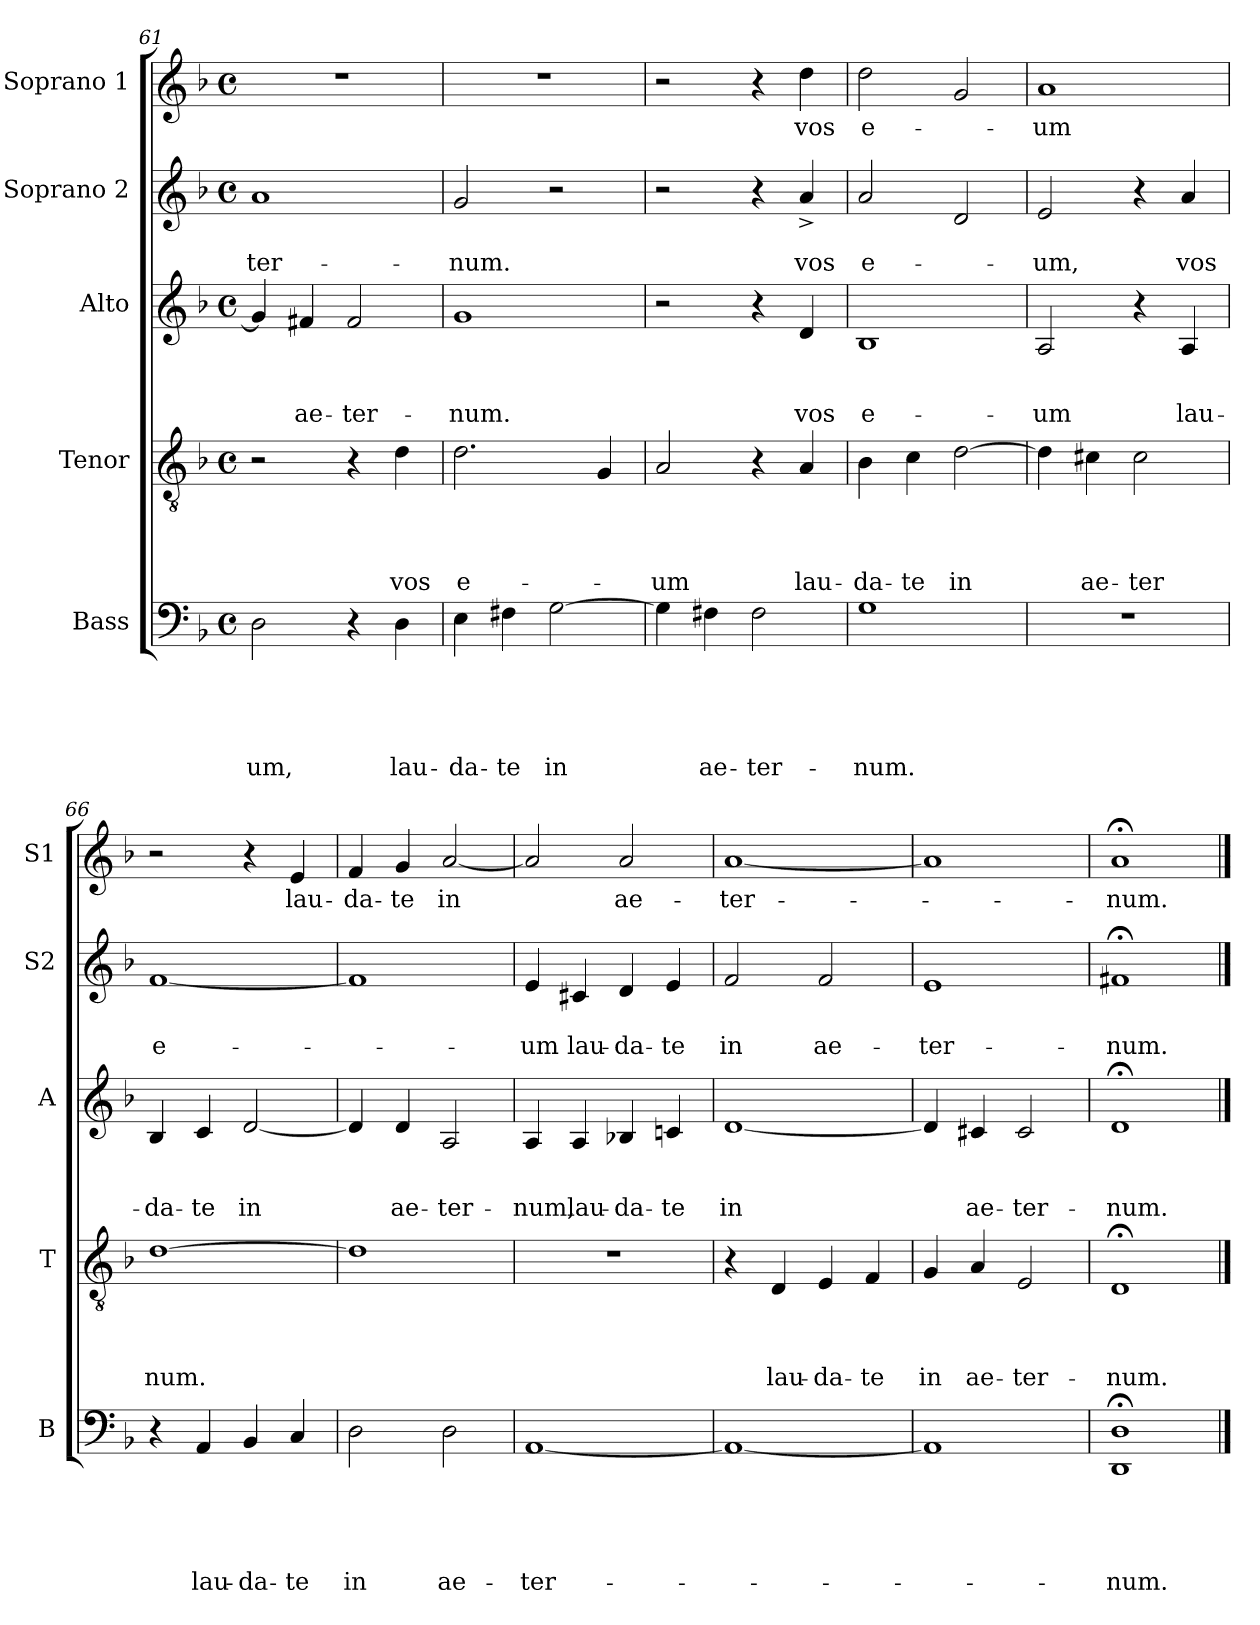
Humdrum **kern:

**kern	**text	**text	**text	**text	**text	**kern	**text	**text	**text	**text	**kern	**text	**text	**text	**kern	**text	**text	**kern	**text
*part5	*part5	*part5	*part5	*part5	*part5	*part4	*part4	*part4	*part4	*part4	*part3	*part3	*part3	*part3	*part2	*part2	*part2	*part1	*part1
*staff5	*staff5	*staff5	*staff5	*staff5	*staff5	*staff4	*staff4	*staff4	*staff4	*staff4	*staff3	*staff3	*staff3	*staff3	*staff2	*staff2	*staff2	*staff1	*staff1
*I"Bass	*	*	*	*	*	*I"Tenor	*	*	*	*	*I"Alto	*	*	*	*I"Soprano 2	*	*	*I"Soprano 1	*
*I'B	*	*	*	*	*	*I'T	*	*	*	*	*I'A	*	*	*	*I'S2	*	*	*I'S1	*
*clefF4	*	*	*	*	*	*clefGv2	*	*	*	*	*clefG2	*	*	*	*clefG2	*	*	*clefG2	*
*k[b-]	*	*	*	*	*	*k[b-]	*	*	*	*	*k[b-]	*	*	*	*k[b-]	*	*	*k[b-]	*
*F:	*	*	*	*	*	*F:	*	*	*	*	*F:	*	*	*	*F:	*	*	*F:	*
*M4/4	*	*	*	*	*	*M4/4	*	*	*	*	*M4/4	*	*	*	*M4/4	*	*	*M4/4	*
*met(c)	*	*	*	*	*	*met(c)	*	*	*	*	*met(c)	*	*	*	*met(c)	*	*	*met(c)	*
=61	=61	=61	=61	=61	=61	=61	=61	=61	=61	=61	=61	=61	=61	=61	=61	=61	=61	=61	=61
!	!	!	!	!	!LO:LY:b	!	!	!	!	!	!	!	!	!	!	!	!LO:LY:b	!	!
2D\	.	.	.	.	-um,	2r	.	.	.	.	4g/]	.	.	.	1a	.	-ter-	1r	.
!	!	!	!	!	!	!	!	!	!	!	!	!	!	!LO:LY:b	!	!	!	!	!
.	.	.	.	.	.	.	.	.	.	.	4f#X/	.	.	ae-	.	.	.	.	.
!	!	!	!	!	!	!	!	!	!	!	!	!	!	!LO:LY:b	!	!	!	!	!
4r	.	.	.	.	.	4r	.	.	.	.	2f#/	.	.	-ter-	.	.	.	.	.
!	!	!	!	!	!LO:LY:b	!	!	!	!	!LO:LY:b	!	!	!	!	!	!	!	!	!
4D\	.	.	.	.	lau-	4d\	.	.	.	vos	.	.	.	.	.	.	.	.	.
=62	=62	=62	=62	=62	=62	=62	=62	=62	=62	=62	=62	=62	=62	=62	=62	=62	=62	=62	=62
!	!	!	!	!	!LO:LY:b	!	!	!	!	!LO:LY:b	!	!	!	!LO:LY:b	!	!	!LO:LY:b	!	!
4E\	.	.	.	.	-da-	2.d\	.	.	.	e-	1g	.	.	-num.	2g/	.	-num.	1r	.
!	!	!	!	!	!LO:LY:b	!	!	!	!	!	!	!	!	!	!	!	!	!	!
4F#X\	.	.	.	.	-te	.	.	.	.	.	.	.	.	.	.	.	.	.	.
!	!	!	!	!	!LO:LY:b	!	!	!	!	!	!	!	!	!	!	!	!	!	!
[>2G\	.	.	.	.	in	.	.	.	.	.	.	.	.	.	2r	.	.	.	.
.	.	.	.	.	.	4G/	.	.	.	.	.	.	.	.	.	.	.	.	.
=63	=63	=63	=63	=63	=63	=63	=63	=63	=63	=63	=63	=63	=63	=63	=63	=63	=63	=63	=63
!	!	!	!	!	!	!	!	!	!	!LO:LY:b	!	!	!	!	!	!	!	!	!
4G\]	.	.	.	.	.	2A/	.	.	.	-um	2r	.	.	.	2r	.	.	2r	.
!	!	!	!	!	!LO:LY:b	!	!	!	!	!	!	!	!	!	!	!	!	!	!
4F#X\	.	.	.	.	ae-	.	.	.	.	.	.	.	.	.	.	.	.	.	.
!	!	!	!	!	!LO:LY:b	!	!	!	!	!	!	!	!	!	!	!	!	!	!
2F#\	.	.	.	.	-ter-	4r	.	.	.	.	4r	.	.	.	4r	.	.	4r	.
!	!	!	!	!	!	!	!	!	!	!LO:LY:b	!	!	!	!LO:LY:b	!	!	!LO:LY:b	!	!LO:LY:b
.	.	.	.	.	.	4A/	.	.	.	lau-	4d/	.	.	vos	4a^</	.	vos	4dd\	vos
!!LO:LB:g=z
=64	=64	=64	=64	=64	=64	=64	=64	=64	=64	=64	=64	=64	=64	=64	=64	=64	=64	=64	=64
!	!	!	!	!	!LO:LY:b	!	!	!	!	!LO:LY:b	!	!	!	!LO:LY:b	!	!	!LO:LY:b	!	!LO:LY:b
1G	.	.	.	.	-num.	4B-\	.	.	.	-da-	1B-	.	.	e-	2a/	.	e-	2dd\	e-
!	!	!	!	!	!	!	!	!	!	!LO:LY:b	!	!	!	!	!	!	!	!	!
.	.	.	.	.	.	4c\	.	.	.	-te	.	.	.	.	.	.	.	.	.
!	!	!	!	!	!	!	!	!	!	!LO:LY:b	!	!	!	!	!	!	!	!	!
.	.	.	.	.	.	[>2d\	.	.	.	in	.	.	.	.	2d/	.	.	2g/	.
=65	=65	=65	=65	=65	=65	=65	=65	=65	=65	=65	=65	=65	=65	=65	=65	=65	=65	=65	=65
!	!	!	!	!	!	!	!	!	!	!	!	!	!	!LO:LY:b	!	!	!LO:LY:b	!	!LO:LY:b
1r	.	.	.	.	.	4d\]	.	.	.	.	2A/	.	.	-um	2e/	.	-um,	1a	-um
!	!	!	!	!	!	!	!	!	!	!LO:LY:b	!	!	!	!	!	!	!	!	!
.	.	.	.	.	.	4c#X\	.	.	.	ae-	.	.	.	.	.	.	.	.	.
!	!	!	!	!	!	!	!	!	!	!LO:LY:b	!	!	!	!	!	!	!	!	!
.	.	.	.	.	.	2c#\	.	.	.	-ter	4r	.	.	.	4r	.	.	.	.
!	!	!	!	!	!	!	!	!	!	!	!	!	!	!LO:LY:b	!	!	!LO:LY:b	!	!
.	.	.	.	.	.	.	.	.	.	.	4A/	.	.	lau-	4a/	.	vos	.	.
=66	=66	=66	=66	=66	=66	=66	=66	=66	=66	=66	=66	=66	=66	=66	=66	=66	=66	=66	=66
!	!	!	!	!	!	!	!	!	!	!LO:LY:b	!	!	!	!LO:LY:b	!	!	!LO:LY:b	!	!
4r	.	.	.	.	.	[>1d	.	.	.	num.	4B-/	.	.	-da-	[<1f	.	e-	2r	.
!	!	!	!	!	!LO:LY:b	!	!	!	!	!	!	!	!	!LO:LY:b	!	!	!	!	!
4AA/	.	.	.	.	lau-	.	.	.	.	.	4c/	.	.	-te	.	.	.	.	.
!	!	!	!	!	!LO:LY:b	!	!	!	!	!	!	!	!	!LO:LY:b	!	!	!	!	!
4BB-/	.	.	.	.	-da-	.	.	.	.	.	[<2d/	.	.	in	.	.	.	4r	.
!	!	!	!	!	!LO:LY:b	!	!	!	!	!	!	!	!	!	!	!	!	!	!LO:LY:b
4C/	.	.	.	.	-te	.	.	.	.	.	.	.	.	.	.	.	.	4e/	lau-
=67	=67	=67	=67	=67	=67	=67	=67	=67	=67	=67	=67	=67	=67	=67	=67	=67	=67	=67	=67
!	!	!	!	!	!LO:LY:b	!	!	!	!	!	!	!	!	!	!	!	!	!	!LO:LY:b
2D\	.	.	.	.	in	1d]	.	.	.	.	4d/]	.	.	.	1f]	.	.	4f/	-da-
!	!	!	!	!	!	!	!	!	!	!	!	!	!	!LO:LY:b	!	!	!	!	!LO:LY:b
.	.	.	.	.	.	.	.	.	.	.	4d/	.	.	ae-	.	.	.	4g/	-te
!	!	!	!	!	!LO:LY:b	!	!	!	!	!	!	!	!	!LO:LY:b	!	!	!	!	!LO:LY:b
2D\	.	.	.	.	ae-	.	.	.	.	.	2A/	.	.	-ter-	.	.	.	[<2a/	in
=68	=68	=68	=68	=68	=68	=68	=68	=68	=68	=68	=68	=68	=68	=68	=68	=68	=68	=68	=68
!	!	!	!	!	!LO:LY:b	!	!	!	!	!	!	!	!	!LO:LY:b	!	!	!LO:LY:b	!	!
[<1AA	.	.	.	.	-ter-	1r	.	.	.	.	4A/	.	.	-num,	4e/	.	-um	2a/]	.
!	!	!	!	!	!	!	!	!	!	!	!	!	!	!LO:LY:b	!	!	!LO:LY:b	!	!
.	.	.	.	.	.	.	.	.	.	.	4A/	.	.	lau-	4c#X/	.	lau-	.	.
!	!	!	!	!	!	!	!	!	!	!	!	!	!	!LO:LY:b	!	!	!LO:LY:b	!	!LO:LY:b
.	.	.	.	.	.	.	.	.	.	.	4B-X/	.	.	-da-	4d/	.	-da-	2a/	ae-
!	!	!	!	!	!	!	!	!	!	!	!	!	!	!LO:LY:b	!	!	!LO:LY:b	!	!
.	.	.	.	.	.	.	.	.	.	.	4cn/	.	.	-te	4e/	.	-te	.	.
=69	=69	=69	=69	=69	=69	=69	=69	=69	=69	=69	=69	=69	=69	=69	=69	=69	=69	=69	=69
!	!	!	!	!	!	!	!	!	!	!	!	!	!	!LO:LY:b	!	!	!LO:LY:b	!	!LO:LY:b
1AA_	.	.	.	.	.	4r	.	.	.	.	[<1d	.	.	in	2f/	.	in	[<1a	-ter-
!	!	!	!	!	!	!	!	!	!	!LO:LY:b	!	!	!	!	!	!	!	!	!
.	.	.	.	.	.	4D/	.	.	.	lau-	.	.	.	.	.	.	.	.	.
!	!	!	!	!	!	!	!	!	!	!LO:LY:b	!	!	!	!	!	!	!LO:LY:b	!	!
.	.	.	.	.	.	4E/	.	.	.	-da-	.	.	.	.	2f/	.	ae-	.	.
!	!	!	!	!	!	!	!	!	!	!LO:LY:b	!	!	!	!	!	!	!	!	!
.	.	.	.	.	.	4F/	.	.	.	-te	.	.	.	.	.	.	.	.	.
=70	=70	=70	=70	=70	=70	=70	=70	=70	=70	=70	=70	=70	=70	=70	=70	=70	=70	=70	=70
!	!	!	!	!	!	!	!	!	!	!LO:LY:b	!	!	!	!	!	!	!LO:LY:b	!	!
1AA]	.	.	.	.	.	4G/	.	.	.	in	4d/]	.	.	.	1e	.	-ter-	1a]	.
!	!	!	!	!	!	!	!	!	!	!LO:LY:b	!	!	!	!LO:LY:b	!	!	!	!	!
.	.	.	.	.	.	4A/	.	.	.	ae-	4c#X/	.	.	ae-	.	.	.	.	.
!	!	!	!	!	!	!	!	!	!	!LO:LY:b	!	!	!	!LO:LY:b	!	!	!	!	!
.	.	.	.	.	.	2E/	.	.	.	-ter-	2c#/	.	.	-ter-	.	.	.	.	.
=71	=71	=71	=71	=71	=71	=71	=71	=71	=71	=71	=71	=71	=71	=71	=71	=71	=71	=71	=71
!	!	!	!	!	!LO:LY:b	!	!	!	!	!LO:LY:b	!	!	!	!LO:LY:b	!	!	!LO:LY:b	!	!LO:LY:b
*^	*	*	*	*	*	*	*	*	*	*	*	*	*	*	*	*	*	*	*
1D;<	1DD	.	.	.	.	-num.	1D;	.	.	.	-num.	1d;	.	.	-num.	1f#X;	.	-num.	1a;	-num.
*v	*v	*	*	*	*	*	*	*	*	*	*	*	*	*	*	*	*	*	*	*
==	==	==	==	==	==	==	==	==	==	==	==	==	==	==	==	==	==	==	==
*-	*-	*-	*-	*-	*-	*-	*-	*-	*-	*-	*-	*-	*-	*-	*-	*-	*-	*-	*-
